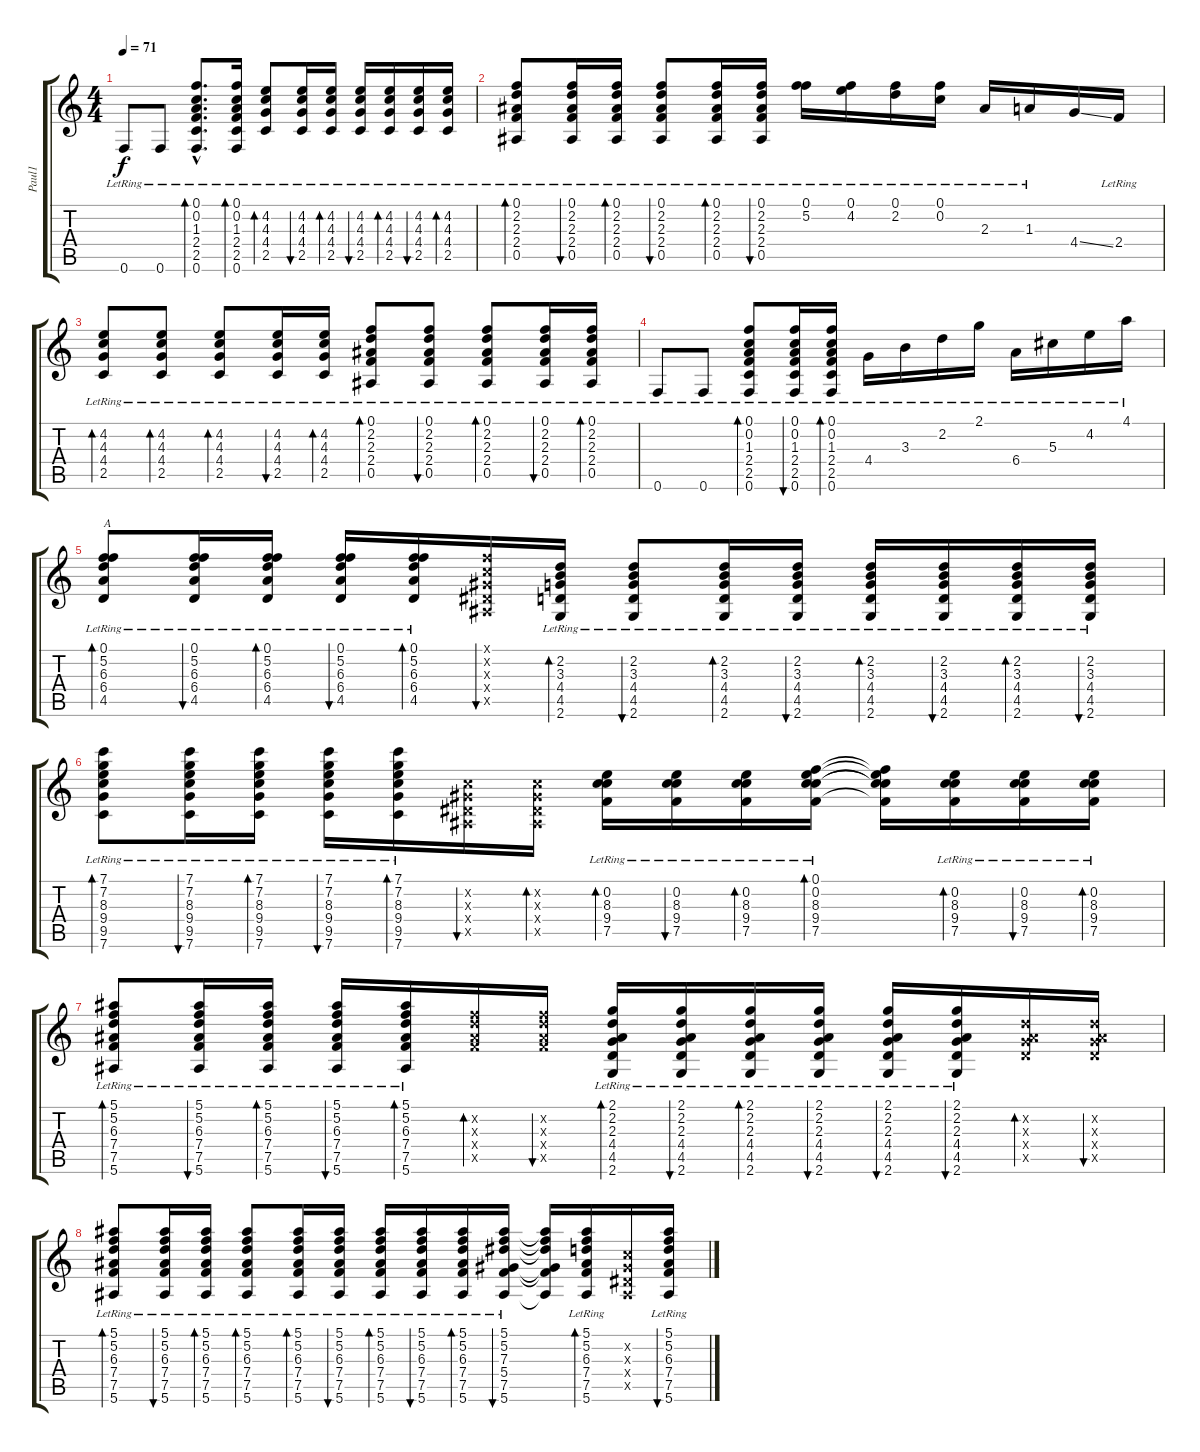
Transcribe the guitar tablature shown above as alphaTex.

\track ("Paul1" "Paul1") {instrument acousticguitarsteel}
\staff {score tabs}
\tuning (F4 C4 Ab3 Eb3 Bb2 F2) {hide}
\ts (4 4)
\tempo 71
\clef g2
\ks c
0.6{lr}.8{dy f} 0.6{lr}.8 (0.1{hac lr} 0.2{hac lr} 1.3{hac lr} 2.4{hac lr} 2.5{hac lr} 0.6{hac lr}).8{d bd 60} (0.1{lr} 0.2{lr} 1.3{lr} 2.4{lr} 2.5{lr} 0.6{lr}).16{bd 60} (4.2{lr} 4.3{lr} 4.4{lr} 2.5{lr}).8{bd 60} (4.2{lr} 4.3{lr} 4.4{lr} 2.5{lr}).16{bu 60} (4.2{lr} 4.3{lr} 4.4{lr} 2.5{lr}).16{bd 60} (4.2{lr} 4.3{lr} 4.4{lr} 2.5{lr}).16{bu 60} (4.2{lr} 4.3{lr} 4.4{lr} 2.5{lr}).16{bd 60} (4.2{lr} 4.3{lr} 4.4{lr} 2.5{lr}).16{bu 60} (4.2{lr} 4.3{lr} 4.4{lr} 2.5{lr}).16{bd 60} |
(0.1{lr} 2.2{lr} 2.3{lr} 2.4{lr} 0.5{lr}).8{bd 60} (0.1{lr} 2.2{lr} 2.3{lr} 2.4{lr} 0.5{lr}).16{bu 60} (0.1{lr} 2.2{lr} 2.3{lr} 2.4{lr} 0.5{lr}).16{bd 60} (0.1{lr} 2.2{lr} 2.3{lr} 2.4{lr} 0.5{lr}).8{bu 60} (0.1{lr} 2.2{lr} 2.3{lr} 2.4{lr} 0.5{lr}).16{bd 60} (0.1{lr} 2.2{lr} 2.3{lr} 2.4{lr} 0.5{lr}).16{bu 60} (0.1{lr} 5.2{lr}).16 (0.1{lr} 4.2{lr}).16 (0.1{lr} 2.2{lr}).16 (0.1{lr} 0.2{lr}).16 2.3{lr}.16 1.3{lr}.16 4.4{ss}.16 2.4{lr}.16 |
(4.2{lr} 4.3{lr} 4.4{lr} 2.5{lr}).8{bd 60} (4.2{lr} 4.3{lr} 4.4{lr} 2.5{lr}).8{bd 60} (4.2{lr} 4.3{lr} 4.4{lr} 2.5{lr}).8{bd 60} (4.2{lr} 4.3{lr} 4.4{lr} 2.5{lr}).16{bu 60} (4.2{lr} 4.3{lr} 4.4{lr} 2.5{lr}).16{bd 60} (0.1{lr} 2.2{lr} 2.3{lr} 2.4{lr} 0.5{lr}).8{bd 60} (0.1{lr} 2.2{lr} 2.3{lr} 2.4{lr} 0.5{lr}).8{bu 60} (0.1{lr} 2.2{lr} 2.3{lr} 2.4{lr} 0.5{lr}).8{bd 60} (0.1{lr} 2.2{lr} 2.3{lr} 2.4{lr} 0.5{lr}).16{bu 60} (0.1{lr} 2.2{lr} 2.3{lr} 2.4{lr} 0.5{lr}).16{bd 60} |
0.6{lr}.8 0.6{lr}.8 (0.1{lr} 0.2{lr} 1.3{lr} 2.4{lr} 2.5{lr} 0.6{lr}).8{bd 60} (0.1{lr} 0.2{lr} 1.3{lr} 2.4{lr} 2.5{lr} 0.6{lr}).16{bu 60} (0.1{lr} 0.2{lr} 1.3{lr} 2.4{lr} 2.5{lr} 0.6{lr}).16{bd 60} 4.4{lr}.16 3.3{lr}.16 2.2{lr}.16 2.1{lr}.16 6.4{lr}.16 5.3{lr}.16 4.2{lr}.16 4.1{lr}.16 |
(0.1{lr} 5.2{lr} 6.3{lr} 6.4{lr} 4.5{lr}).8{bd 60 txt "A"} (0.1{lr} 5.2{lr} 6.3{lr} 6.4{lr} 4.5{lr}).16{bu 60} (0.1{lr} 5.2{lr} 6.3{lr} 6.4{lr} 4.5{lr}).16{bd 60} (0.1{lr} 5.2{lr} 6.3{lr} 6.4{lr} 4.5{lr}).16{bu 60} (0.1{lr} 5.2{lr} 6.3{lr} 6.4{lr} 4.5{lr}).16{bd 60} (0.1{x} 0.2{x} 0.3{x} 0.4{x} 0.5{x}).16{bu 60} (2.2{lr} 3.3{lr} 4.4{lr} 4.5{lr} 2.6{lr}).16{bd 60} (2.2{lr} 3.3{lr} 4.4{lr} 4.5{lr} 2.6{lr}).8{bu 60} (2.2{lr} 3.3{lr} 4.4{lr} 4.5{lr} 2.6{lr}).16{bd 60} (2.2{lr} 3.3{lr} 4.4{lr} 4.5{lr} 2.6{lr}).16{bu 60} (2.2{lr} 3.3{lr} 4.4{lr} 4.5{lr} 2.6{lr}).16{bd 60} (2.2{lr} 3.3{lr} 4.4{lr} 4.5{lr} 2.6{lr}).16{bu 60} (2.2{lr} 3.3{lr} 4.4{lr} 4.5{lr} 2.6{lr}).16{bd 60} (2.2{lr} 3.3{lr} 4.4{lr} 4.5{lr} 2.6{lr}).16{bu 60} |
(7.1{lr} 7.2{lr} 8.3{lr} 9.4{lr} 9.5{lr} 7.6{lr}).8{bd 60} (7.1{lr} 7.2{lr} 8.3{lr} 9.4{lr} 9.5{lr} 7.6{lr}).16{bu 60} (7.1{lr} 7.2{lr} 8.3{lr} 9.4{lr} 9.5{lr} 7.6{lr}).16{bd 60} (7.1{lr} 7.2{lr} 8.3{lr} 9.4{lr} 9.5{lr} 7.6{lr}).16{bu 60} (7.1{lr} 7.2{lr} 8.3{lr} 9.4{lr} 9.5{lr} 7.6{lr}).16{bd 60} (0.2{x} 0.3{x} 0.4{x} 0.5{x}).16{bu 60} (0.2{x} 0.3{x} 0.4{x} 0.5{x}).16{bd 60} (0.2{lr} 8.3{lr} 9.4{lr} 7.5{lr}).16{bd 60} (0.2{lr} 8.3{lr} 9.4{lr} 7.5{lr}).16{bu 60} (0.2{lr} 8.3{lr} 9.4{lr} 7.5{lr}).16{bd 60} (0.1{lr} 0.2{lr} 8.3{lr} 9.4{lr} 7.5{lr}).16{bd 60} (0.1{t} 0.2{t} 8.3{t} 9.4{t} 7.5{t}).16 (0.2{lr} 8.3{lr} 9.4{lr} 7.5{lr}).16{bd 60} (0.2{lr} 8.3{lr} 9.4{lr} 7.5{lr}).16{bu 60} (0.2{lr} 8.3{lr} 9.4{lr} 7.5{lr}).16{bd 60} |
(5.1{lr} 5.2{lr} 6.3{lr} 7.4{lr} 7.5{lr} 5.6{lr}).8{bd 60} (5.1{lr} 5.2{lr} 6.3{lr} 7.4{lr} 7.5{lr} 5.6{lr}).16{bu 60} (5.1{lr} 5.2{lr} 6.3{lr} 7.4{lr} 7.5{lr} 5.6{lr}).16{bd 60} (5.1{lr} 5.2{lr} 6.3{lr} 7.4{lr} 7.5{lr} 5.6{lr}).16{bu 60} (5.1{lr} 5.2{lr} 6.3{lr} 7.4{lr} 7.5{lr} 5.6{lr}).16{bd 60} (5.2{x} 6.3{x} 7.4{x} 7.5{x}).16{bd 60} (5.2{x} 6.3{x} 7.4{x} 7.5{x}).16{bu 60} (2.1{lr} 2.2{lr} 2.3{lr} 4.4{lr} 4.5{lr} 2.6{lr}).16{bd 60} (2.1{lr} 2.2{lr} 2.3{lr} 4.4{lr} 4.5{lr} 2.6{lr}).16{bu 60} (2.1{lr} 2.2{lr} 2.3{lr} 4.4{lr} 4.5{lr} 2.6{lr}).16{bd 60} (2.1{lr} 2.2{lr} 2.3{lr} 4.4{lr} 4.5{lr} 2.6{lr}).16{bu 60} (2.1{lr} 2.2{lr} 2.3{lr} 4.4{lr} 4.5{lr} 2.6{lr}).16{bu 60} (2.1{lr} 2.2{lr} 2.3{lr} 4.4{lr} 4.5{lr} 2.6{lr}).16{bu 60} (2.2{x} 2.3{x} 4.4{x} 4.5{x}).16{bd 60} (2.2{x} 2.3{x} 4.4{x} 4.5{x}).16{bu 60} |
(5.1{lr} 5.2{lr} 6.3{lr} 7.4{lr} 7.5{lr} 5.6{lr}).8{bd 60} (5.1{lr} 5.2{lr} 6.3{lr} 7.4{lr} 7.5{lr} 5.6{lr}).16{bu 60} (5.1{lr} 5.2{lr} 6.3{lr} 7.4{lr} 7.5{lr} 5.6{lr}).16{bd 60} (5.1{lr} 5.2{lr} 6.3{lr} 7.4{lr} 7.5{lr} 5.6{lr}).8{bd 60} (5.1{lr} 5.2{lr} 6.3{lr} 7.4{lr} 7.5{lr} 5.6{lr}).16{bd 60} (5.1{lr} 5.2{lr} 6.3{lr} 7.4{lr} 7.5{lr} 5.6{lr}).16{bu 60} (5.1{lr} 5.2{lr} 6.3{lr} 7.4{lr} 7.5{lr} 5.6{lr}).16{bd 60} (5.1{lr} 5.2{lr} 6.3{lr} 7.4{lr} 7.5{lr} 5.6{lr}).16{bu 60} (5.1{lr} 5.2{lr} 6.3{lr} 7.4{lr} 7.5{lr} 5.6{lr}).16{bd 60} (5.1{lr} 5.2{lr} 7.3{lr} 5.4{lr} 7.5{lr} 5.6{lr}).16{bu 60} (5.1{t} 5.2{t} 7.3{t} 5.4{t} 7.5{t} 5.6{t}).16 (5.1{lr} 5.2{lr} 6.3{lr} 7.4{lr} 7.5{lr} 5.6{lr}).16{bd 60} (0.2{x} 0.3{x} 0.4{x} 0.5{x}).16 (5.1{lr} 5.2{lr} 6.3{lr} 7.4{lr} 7.5{lr} 5.6{lr}).16{bu 60}
